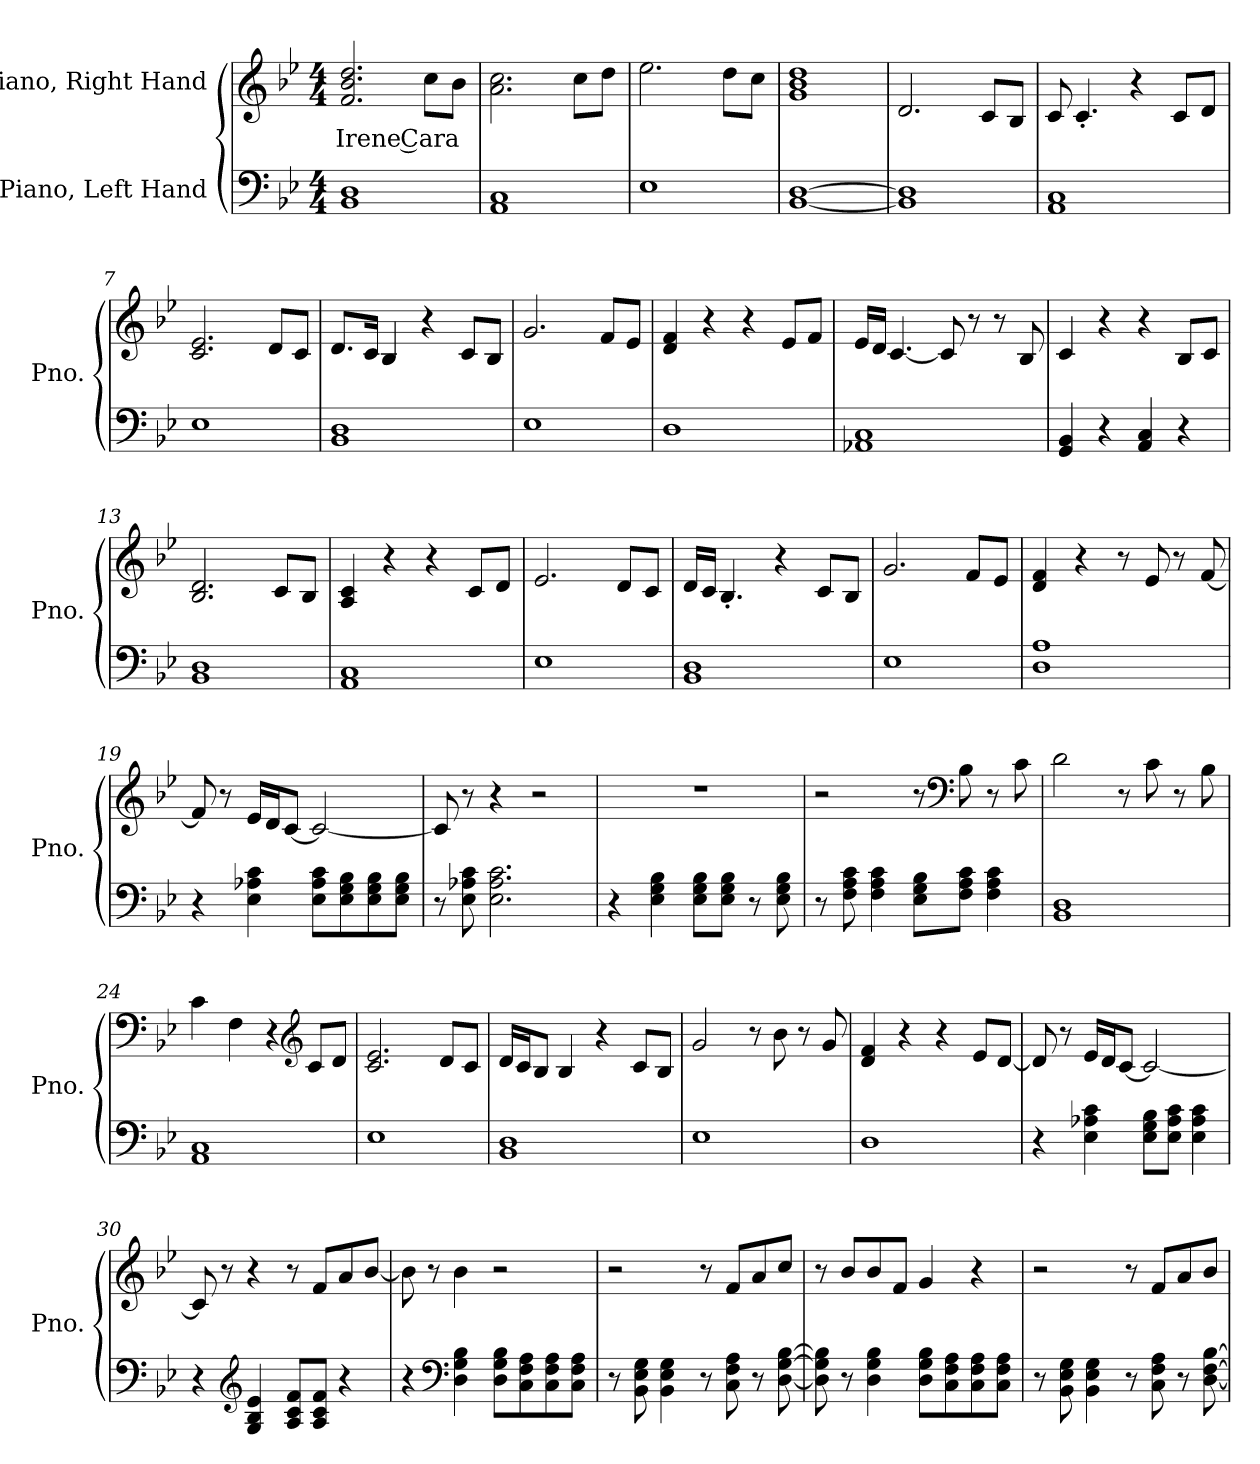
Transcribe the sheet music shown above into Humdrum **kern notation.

**kern	**kern	**text
*part2	*part1	*part1
*staff2	*staff1	*staff1
*I"Piano, Left Hand	*I"Piano, Right Hand	*
*I'Pno.	*I'Pno.	*
*clefF4	*clefG2	*
*k[b-e-]	*k[b-e-]	*
*M4/4	*M4/4	*
*MM126	*MM126	*
=1	=1	=1
!	!	!LO:LY:b
1BB- 1D	2.f/ 2.b-/ 2.dd/	Irene Cara
.	8cc\L	.
.	8b-\J	.
=2	=2	=2
1AA 1C	2.a\ 2.cc\	.
.	8cc\L	.
.	8dd\J	.
=3	=3	=3
1E-	2.ee-\	.
.	8dd\L	.
.	8cc\J	.
=4	=4	=4
[1BB- [1D	1g 1b- 1dd	.
=5	=5	=5
1BB-] 1D]	2.d/	.
.	8c/L	.
.	8B-/J	.
=6	=6	=6
1AA 1C	8c/	.
.	4.c'/	.
.	4r	.
.	8c/L	.
.	8d/J	.
!!LO:LB:g=z
=7	=7	=7
1E-	2.c/ 2.e-/	.
.	8d/L	.
.	8c/J	.
=8	=8	=8
1BB- 1D	8.d/L	.
.	16c/Jk	.
.	4B-/	.
.	4r	.
.	8c/L	.
.	8B-/J	.
=9	=9	=9
1E-	2.g/	.
.	8f/L	.
.	8e-/J	.
=10	=10	=10
1D	4d/ 4f/	.
.	4r	.
.	4r	.
.	8e-/L	.
.	8f/J	.
=11	=11	=11
1AA-X 1C	16e-/LL	.
.	16d/JJ	.
.	[4.c/	.
.	8c/]	.
.	8r	.
.	8r	.
.	8B-/	.
=12	=12	=12
4GG/ 4BB-/	4c/	.
4r	4r	.
4AA/ 4C/	4r	.
4r	8B-/L	.
.	8c/J	.
!!LO:LB:g=z
=13	=13	=13
1BB- 1D	2.B-/ 2.d/	.
.	8c/L	.
.	8B-/J	.
=14	=14	=14
1AA 1C	4A/ 4c/	.
.	4r	.
.	4r	.
.	8c/L	.
.	8d/J	.
=15	=15	=15
1E-	2.e-/	.
.	8d/L	.
.	8c/J	.
=16	=16	=16
1BB- 1D	16d/LL	.
.	16c/JJ	.
.	4.B-'/	.
.	4r	.
.	8c/L	.
.	8B-/J	.
=17	=17	=17
1E-	2.g/	.
.	8f/L	.
.	8e-/J	.
=18	=18	=18
1D 1A	4d/ 4f/	.
.	4r	.
.	8r	.
.	8e-/	.
.	8r	.
.	[8f/	.
!!LO:LB:g=z
=19	=19	=19
4r	8f/]	.
.	8r	.
4E-\ 4A-X\ 4c\	16e-/LL	.
.	16d/J	.
.	[8c/J	.
8E-\ 8A-\ 8c\L	2c/_	.
8E-\ 8G\ 8B-\	.	.
8E-\ 8G\ 8B-\	.	.
8E-\ 8G\ 8B-\J	.	.
=20	=20	=20
8r	8c/]	.
8E-\ 8A-X\ 8c\	8r	.
2.E-\ 2.A-\ 2.c\	4r	.
.	2r	.
=21	=21	=21
4r	1r	.
4E-\ 4G\ 4B-\	.	.
8E-\ 8G\ 8B-\L	.	.
8E-\ 8G\ 8B-\J	.	.
8r	.	.
8E-\ 8G\ 8B-\	.	.
=22	=22	=22
8r	2r	.
8F\ 8A\ 8c\	.	.
4F\ 4A\ 4c\	.	.
8E-\ 8G\ 8B-\L	8r	.
*	*clefF4	*
8F\ 8A\ 8c\J	8B-\	.
4F\ 4A\ 4c\	8r	.
.	8c\	.
=23	=23	=23
1BB- 1D	2d\	.
.	8r	.
.	8c\	.
.	8r	.
.	8B-\	.
!!LO:LB:g=z
=24	=24	=24
1AA 1C	4c\	.
.	4F\	.
.	4r	.
*	*clefG2	*
.	8c/L	.
.	8d/J	.
=25	=25	=25
1E-	2.c/ 2.e-/	.
.	8d/L	.
.	8c/J	.
=26	=26	=26
1BB- 1D	16d/LL	.
.	16c/J	.
.	8B-/J	.
.	4B-/	.
.	4r	.
.	8c/L	.
.	8B-/J	.
=27	=27	=27
1E-	2g/	.
.	8r	.
.	8b-\	.
.	8r	.
.	8g/	.
=28	=28	=28
1D	4d/ 4f/	.
.	4r	.
.	4r	.
.	8e-/L	.
.	[8d/J	.
=29	=29	=29
4r	8d/]	.
.	8r	.
4E-\ 4A-X\ 4c\	16e-/LL	.
.	16d/J	.
.	[8c/J	.
8E-\ 8G\ 8B-\L	2c/_	.
8E-\ 8A-\ 8c\J	.	.
4E-\ 4A-\ 4c\	.	.
!!LO:LB:g=z
=30	=30	=30
4r	8c/]	.
.	8r	.
*clefG2	*	*
4G/ 4B-/ 4e-/	4r	.
8A/ 8c/ 8f/L	8r	.
8A/ 8c/ 8f/J	8f/L	.
4r	8a/	.
.	[8b-/J	.
=31	=31	=31
4r	8b-\]	.
.	8r	.
*clefF4	*	*
4D\ 4G\ 4B-\	4b-\	.
8D\ 8G\ 8B-\L	2r	.
8C\ 8F\ 8A\	.	.
8C\ 8F\ 8A\	.	.
8C\ 8F\ 8A\J	.	.
=32	=32	=32
8r	2r	.
8BB-\ 8E-\ 8G\	.	.
4BB-\ 4E-\ 4G\	.	.
8r	8r	.
8C\ 8F\ 8A\	8f/L	.
8r	8a/	.
[8D\ [8G\ [8B-\	8cc/J	.
=33	=33	=33
8D\] 8G\] 8B-\]	8r	.
8r	8b-/L	.
4D\ 4G\ 4B-\	8b-/	.
.	8f/J	.
8D\ 8G\ 8B-\L	4g/	.
8C\ 8F\ 8A\	.	.
8C\ 8F\ 8A\	4r	.
8C\ 8F\ 8A\J	.	.
=34	=34	=34
8r	2r	.
8BB-\ 8E-\ 8G\	.	.
4BB-\ 4E-\ 4G\	.	.
8r	8r	.
8C\ 8F\ 8A\	8f/L	.
8r	8a/	.
[8D\ [8F\ [8B-\	8b-/J	.
=	=	=
*-	*-	*-
